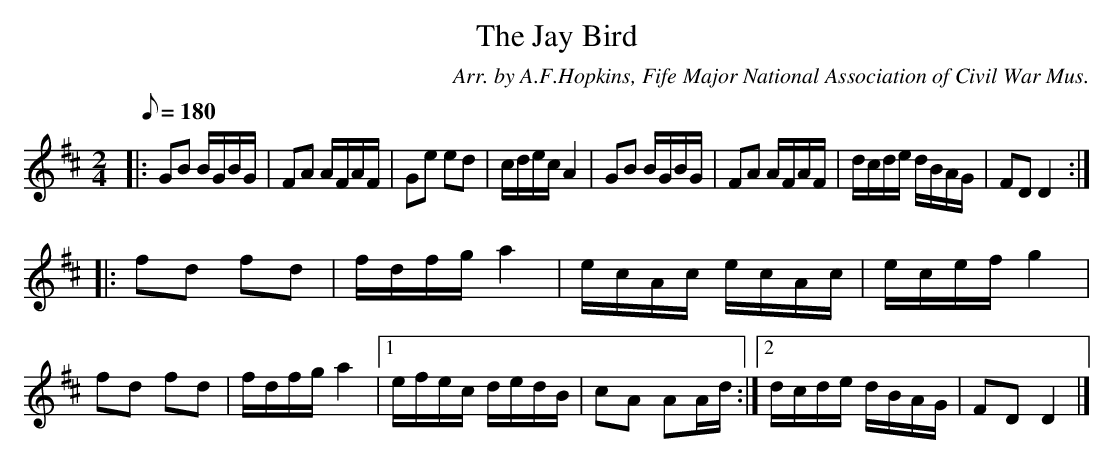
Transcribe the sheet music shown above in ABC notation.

X:1
T: The Jay Bird
C: Arr. by A.F.Hopkins, Fife Major National Association of Civil War Mus.
M: 2/4
L: 1/16
Q: 1/8=180
K: D
|: G2B2 BGBG | F2A2 AFAF |  G2e2 e2d2 | cdec A4    \
|  G2B2 BGBG | F2A2 AFAF |  dcde dBAG | F2D2 D4   :|
|: f2d2 f2d2 | fdfg a4   |  ecAc ecAc | ecef g4    \
|  f2d2 f2d2 | fdfg a4   |1 efec dedB | c2A2 A2Ad :|2 dcde dBAG | F2D2 D4 |]
